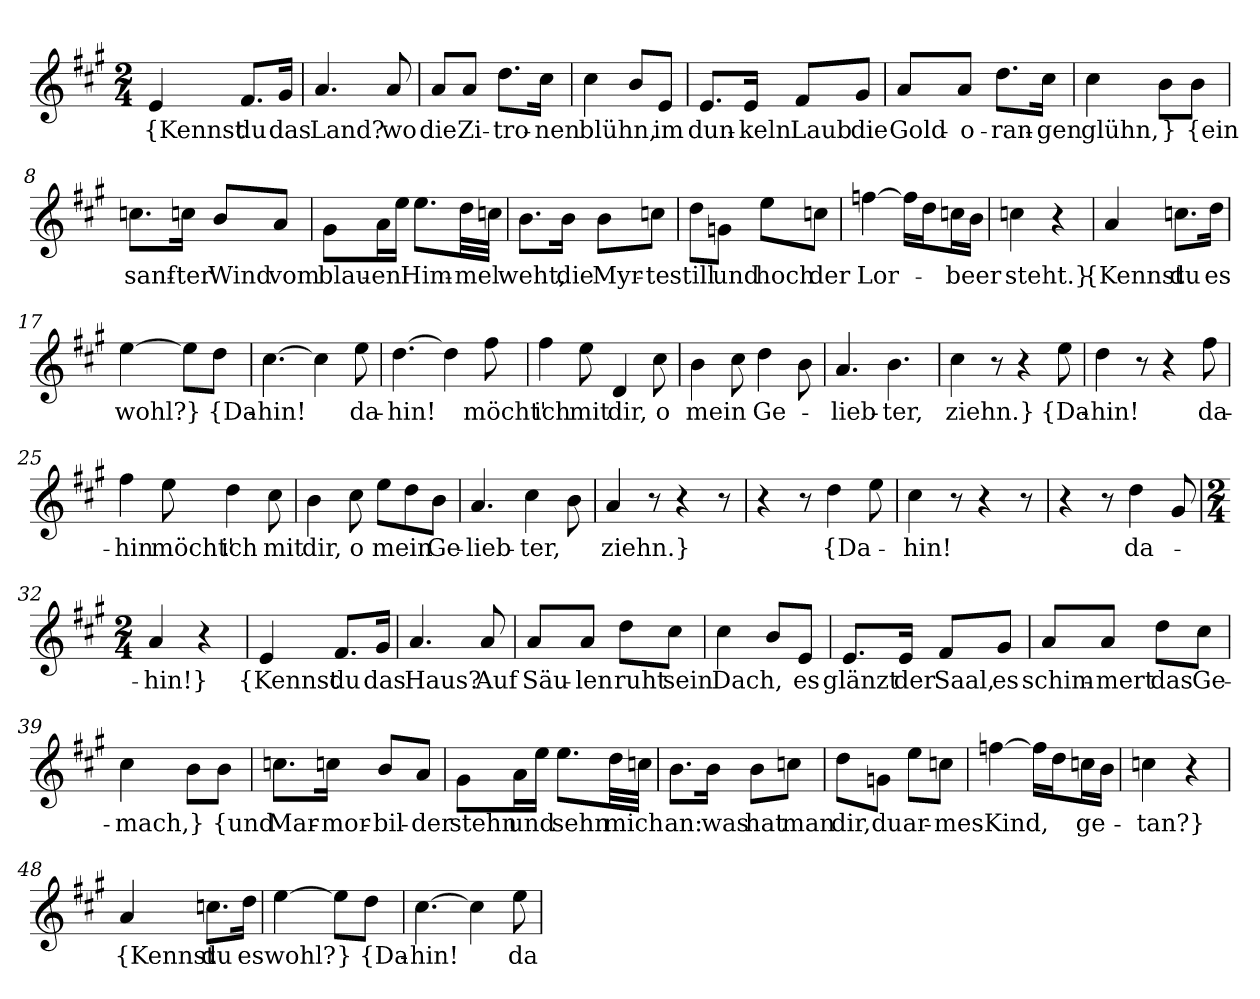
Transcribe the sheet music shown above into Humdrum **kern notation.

**kern	**text
*part1	*part1
*staff1	*staff1
*clefG2	*
*k[f#c#g#]	*
*M2/4	*
=1	=1
4e	{Kennst
8.f#/L	du
16g#/Jk	das
=2	=2
4.a	Land?
8a	wo
=3	=3
8a/L	die
8a/J	Zi-
8.dd\L	-tro-
16cc#\Jk	-nen
=4	=4
4cc#	blühn,
8b/L	.
8e/J	im
=5	=5
8.e/L	dun-
16e/Jk	-keln
8f#/L	Laub
8g#/J	die
=6	=6
8a/L	Gold-
8a/J	-o-
8.dd\L	-ran-
16cc#\Jk	-gen
=7	=7
4cc#	glühn,
8b\L	}
8b\J	{ein
=8	=8
8.ccn\L	sanf-
16ccn\Jk	-ter
8b/L	Wind
8a/J	vom
=9	=9
8g#\L	blau-
16a\L	-en
16ee\JJ	.
8.ee\L	Him-
32dd\LL	-mel
32ccn\JJJ	.
=10	=10
8.b\L	weht,
16b\Jk	die
8b\L	Myr-
8ccn\J	-te
=11	=11
8dd\L	still
8gn\J	und
8ee\L	hoch
8ccn\J	der
=12	=12
[4ffn	Lor-
16ffn\LL]	.
16dd\J	.
16ccn\L	-beer
16b\JJ	.
=13	=13
4ccn	steht.}
4r	.
=16	=16
4a	{Kennst
8.ccn\L	du
16dd\Jk	es
=17	=17
[4ee	wohl?
8ee\L]	}
*M6/8	*
8dd\J	{Da-
=18	=18
[4.cc#	-hin!
4cc#]	.
8ee	da-
=19	=19
[4.dd	-hin!
4dd]	.
8ff#	möcht'
=20	=20
4ff#	ich
8ee	mit
4d	dir,
8cc#	o
=21	=21
4b	mein
8cc#	.
4dd	Ge-
8b	.
=22	=22
4.a	-lieb-
4.b	-ter,
=23	=23
4cc#	ziehn.}
8r	.
4r	.
8ee	{Da-
=24	=24
4dd	-hin!
8r	.
4r	.
8ff#	da-
=25	=25
4ff#	-hin
8ee	möcht'
4dd	ich
8cc#	mit
=26	=26
4b	dir,
8cc#	o
8ee\L	mein
8dd\	.
8b\J	Ge-
=27	=27
4.a	-lieb-
4cc#	-ter,
8b	.
=28	=28
4a	ziehn.}
8r	.
4r	.
8r	.
=29	=29
4r	.
8r	.
4dd	{Da-
8ee	.
=30	=30
4cc#	-hin!
8r	.
4r	.
8r	.
=31	=31
4r	.
8r	.
4dd	da-
8g#	.
=32	=32
*M2/4	*
4a	-hin!}
4r	.
=33	=33
4e	{Kennst
8.f#/L	du
16g#/Jk	das
=34	=34
4.a	Haus?
8a	Auf
=35	=35
8a/L	Säu-
8a/J	-len
8dd\L	ruht
8cc#\J	sein
=36	=36
4cc#	Dach,
8b/L	.
8e/J	es
=37	=37
8.e/L	glänzt
16e/Jk	der
8f#/L	Saal,
8g#/J	es
=38	=38
8a/L	schim-
8a/J	-mert
8dd\L	das
8cc#\J	Ge-
=39	=39
4cc#	-mach,
8b\L	}
8b\J	{und
=40	=40
8.ccn\L	Mar-
16ccn\Jk	-mor-
8b/L	-bil-
8a/J	-der
=41	=41
8g#\L	stehn
16a\L	und
16ee\JJ	.
8.ee\L	sehn
32dd\LL	mich
32ccn\JJJ	.
=42	=42
8.b\L	an:
16b\Jk	was
8b\L	hat
8ccn\J	man
=43	=43
8dd\L	dir,
8gn\J	du
8ee\L	ar-
8ccn\J	-mes
=44	=44
[4ffn	Kind,
16ffn\LL]	.
16dd\J	.
16ccn\L	ge-
16b\JJ	.
=45	=45
4ccn	-tan?}
4r	.
=48	=48
4a	{Kennst
8.ccn\L	du
16dd\Jk	es
=49	=49
[4ee	wohl?
8ee\L]	}
*M6/8	*
8dd\J	{Da-
=50	=50
[4.cc#	-hin!
4cc#]	.
8ee	da-
=	=
*-	*-
